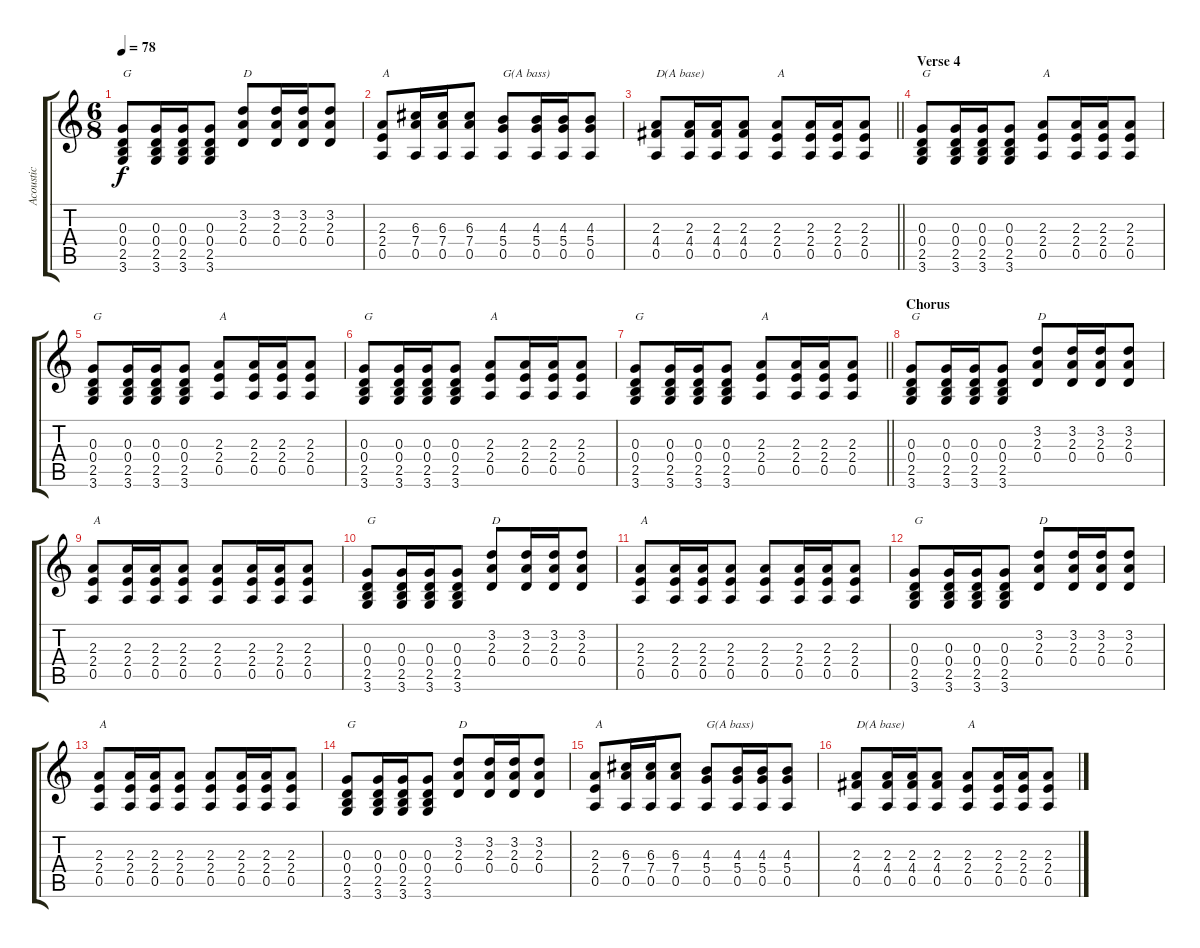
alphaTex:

\track ("Acoustic" "Acoustic") {instrument acousticguitarsteel}
\staff {score tabs}
\tuning (E4 B3 G3 D3 A2 E2) {hide}
\ts (6 8)
\tempo 78
\clef g2
\ks c
(0.3 0.4 2.5 3.6).8{txt "G" dy f} (0.3 0.4 2.5 3.6).16 (0.3 0.4 2.5 3.6).16 (0.3 0.4 2.5 3.6).8 (3.2 2.3 0.4).8{txt "D"} (3.2 2.3 0.4).16 (3.2 2.3 0.4).16 (3.2 2.3 0.4).8 |
(2.3 2.4 0.5).8{txt "A"} (6.3 7.4 0.5).16 (6.3 7.4 0.5).16 (6.3 7.4 0.5).8 (4.3 5.4 0.5).8{txt "G(A bass)"} (4.3 5.4 0.5).16 (4.3 5.4 0.5).16 (4.3 5.4 0.5).8 |
\barLineRight lightlight
(2.3 4.4 0.5).8{txt "D(A base)"} (2.3 4.4 0.5).16 (2.3 4.4 0.5).16 (2.3 4.4 0.5).8 (2.3 2.4 0.5).8{txt "A"} (2.3 2.4 0.5).16 (2.3 2.4 0.5).16 (2.3 2.4 0.5).8 |
\section ("" "Verse 4")
(0.3 0.4 2.5 3.6).8{txt "G"} (0.3 0.4 2.5 3.6).16 (0.3 0.4 2.5 3.6).16 (0.3 0.4 2.5 3.6).8 (2.3 2.4 0.5).8{txt "A"} (2.3 2.4 0.5).16 (2.3 2.4 0.5).16 (2.3 2.4 0.5).8 |
(0.3 0.4 2.5 3.6).8{txt "G"} (0.3 0.4 2.5 3.6).16 (0.3 0.4 2.5 3.6).16 (0.3 0.4 2.5 3.6).8 (2.3 2.4 0.5).8{txt "A"} (2.3 2.4 0.5).16 (2.3 2.4 0.5).16 (2.3 2.4 0.5).8 |
(0.3 0.4 2.5 3.6).8{txt "G"} (0.3 0.4 2.5 3.6).16 (0.3 0.4 2.5 3.6).16 (0.3 0.4 2.5 3.6).8 (2.3 2.4 0.5).8{txt "A"} (2.3 2.4 0.5).16 (2.3 2.4 0.5).16 (2.3 2.4 0.5).8 |
\barLineRight lightlight
(0.3 0.4 2.5 3.6).8{txt "G"} (0.3 0.4 2.5 3.6).16 (0.3 0.4 2.5 3.6).16 (0.3 0.4 2.5 3.6).8 (2.3 2.4 0.5).8{txt "A"} (2.3 2.4 0.5).16 (2.3 2.4 0.5).16 (2.3 2.4 0.5).8 |
\section ("" "Chorus")
(0.3 0.4 2.5 3.6).8{txt "G"} (0.3 0.4 2.5 3.6).16 (0.3 0.4 2.5 3.6).16 (0.3 0.4 2.5 3.6).8 (3.2 2.3 0.4).8{txt "D"} (3.2 2.3 0.4).16 (3.2 2.3 0.4).16 (3.2 2.3 0.4).8 |
(2.3 2.4 0.5).8{txt "A"} (2.3 2.4 0.5).16 (2.3 2.4 0.5).16 (2.3 2.4 0.5).8 (2.3 2.4 0.5).8 (2.3 2.4 0.5).16 (2.3 2.4 0.5).16 (2.3 2.4 0.5).8 |
(0.3 0.4 2.5 3.6).8{txt "G"} (0.3 0.4 2.5 3.6).16 (0.3 0.4 2.5 3.6).16 (0.3 0.4 2.5 3.6).8 (3.2 2.3 0.4).8{txt "D"} (3.2 2.3 0.4).16 (3.2 2.3 0.4).16 (3.2 2.3 0.4).8 |
(2.3 2.4 0.5).8{txt "A"} (2.3 2.4 0.5).16 (2.3 2.4 0.5).16 (2.3 2.4 0.5).8 (2.3 2.4 0.5).8 (2.3 2.4 0.5).16 (2.3 2.4 0.5).16 (2.3 2.4 0.5).8 |
(0.3 0.4 2.5 3.6).8{txt "G"} (0.3 0.4 2.5 3.6).16 (0.3 0.4 2.5 3.6).16 (0.3 0.4 2.5 3.6).8 (3.2 2.3 0.4).8{txt "D"} (3.2 2.3 0.4).16 (3.2 2.3 0.4).16 (3.2 2.3 0.4).8 |
(2.3 2.4 0.5).8{txt "A"} (2.3 2.4 0.5).16 (2.3 2.4 0.5).16 (2.3 2.4 0.5).8 (2.3 2.4 0.5).8 (2.3 2.4 0.5).16 (2.3 2.4 0.5).16 (2.3 2.4 0.5).8 |
(0.3 0.4 2.5 3.6).8{txt "G"} (0.3 0.4 2.5 3.6).16 (0.3 0.4 2.5 3.6).16 (0.3 0.4 2.5 3.6).8 (3.2 2.3 0.4).8{txt "D"} (3.2 2.3 0.4).16 (3.2 2.3 0.4).16 (3.2 2.3 0.4).8 |
(2.3 2.4 0.5).8{txt "A"} (6.3 7.4 0.5).16 (6.3 7.4 0.5).16 (6.3 7.4 0.5).8 (4.3 5.4 0.5).8{txt "G(A bass)"} (4.3 5.4 0.5).16 (4.3 5.4 0.5).16 (4.3 5.4 0.5).8 |
(2.3 4.4 0.5).8{txt "D(A base)"} (2.3 4.4 0.5).16 (2.3 4.4 0.5).16 (2.3 4.4 0.5).8 (2.3 2.4 0.5).8{txt "A"} (2.3 2.4 0.5).16 (2.3 2.4 0.5).16 (2.3 2.4 0.5).8
